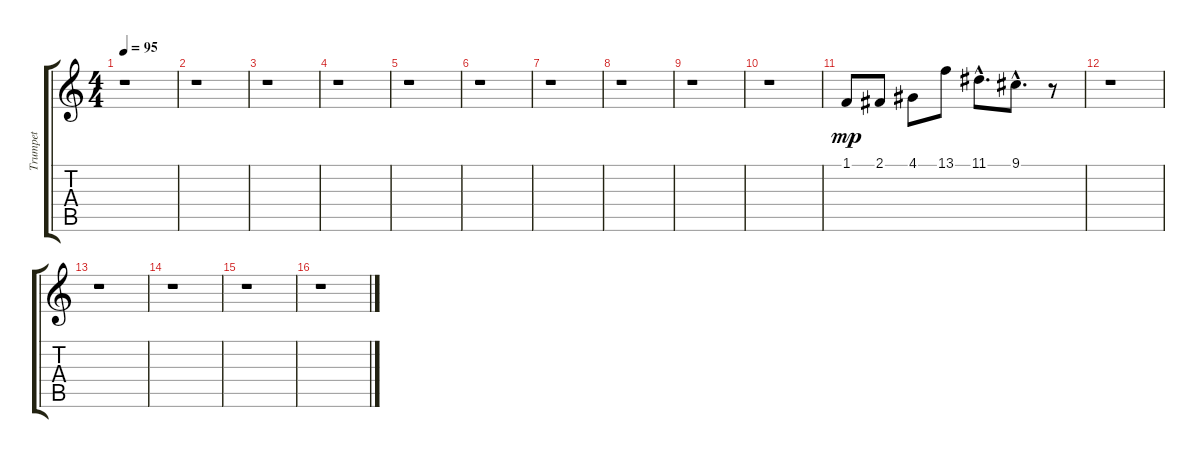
\track ("Trumpet" "Trumpet") {instrument trumpet}
\staff {score tabs}
\tuning (E4 B3 G3 D3 A2 E2) {hide}
\ts (4 4)
\tempo 95
\clef g2
\ks c
r.1{dy mf} |
r.1 |
r.1 |
r.1 |
r.1 |
r.1 |
r.1 |
r.1 |
r.1 |
r.1 |
1.1.8{dy mp} 2.1.8 4.1.8 13.1.8 11.1{hac}.8{d} 9.1{hac}.8{d} r.8 |
r.1 |
r.1 |
r.1 |
r.1 |
r.1
